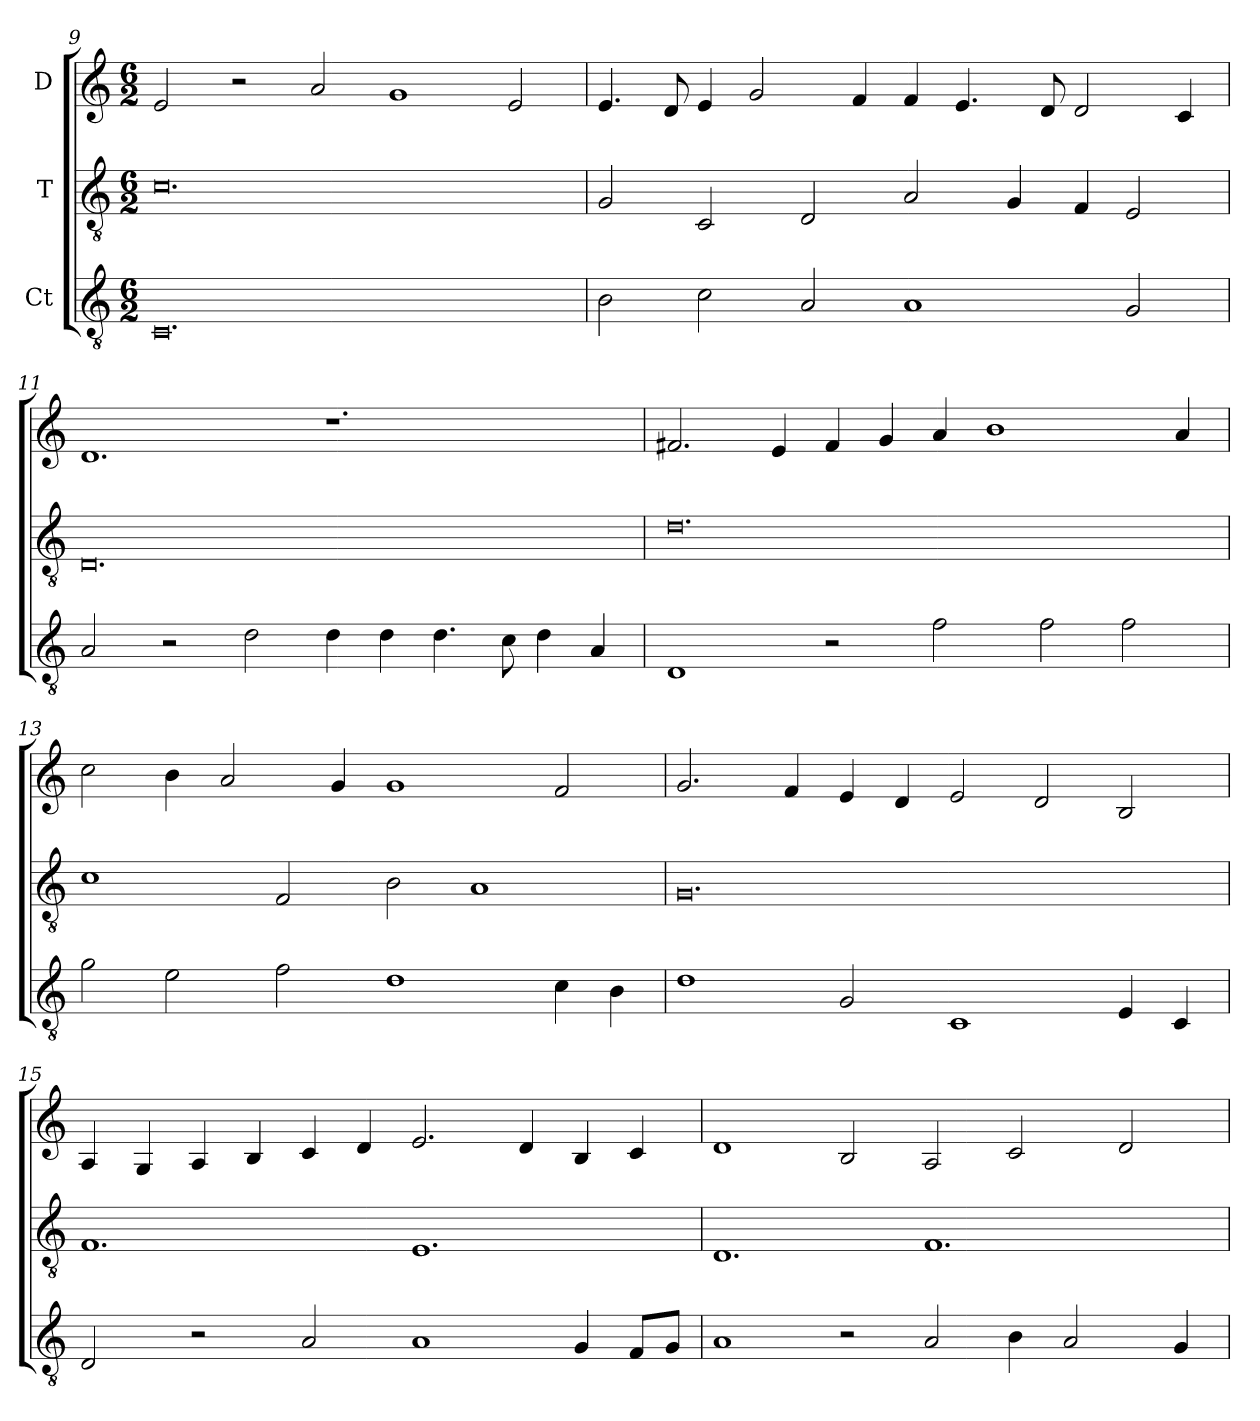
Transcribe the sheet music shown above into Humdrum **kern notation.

**kern	**kern	**kern
*part3	*part2	*part1
*staff3	*staff2	*staff1
*I"Ct	*I"T	*I"D
*clefGv2	*clefGv2	*clefG2
*ITrd7c12	*ITrd7c12	*
*k[]	*k[]	*k[]
*C:	*C:	*C:
*M6/2	*M6/2	*M6/2
=9	=9	=9
0.CCi/	0.Ci\	2ei/
.	.	2r
.	.	2ai/
.	.	1gi/
.	.	2ei/
=10	=10	=10
2BBi\	2GGi/	4.ei/
.	.	8di/
2Ci\	2CCi/	4ei/
.	.	2gi/
2AAi/	2DDi/	.
.	.	4fi/
1AAi/	2AAi/	4fi/
.	.	4.ei/
.	4GGi/	.
.	.	8di/
.	4FFi/	2di/
2GGi/	2EEi/	.
.	.	4ci/
=11	=11	=11
2AAi/	0.DDi/	1.di/
2r	.	.
2Di\	.	.
4Di\	.	1.r
4Di\	.	.
4.Di\	.	.
8Ci\	.	.
4Di\	.	.
4AAi/	.	.
!!LO:LB:g=z
=12	=12	=12
1DDi/	0.Di\	2.f#Xi/
.	.	4ei/
2r	.	4f#i/
.	.	4gi/
2Fi\	.	4ai/
.	.	1bi/
2Fi\	.	.
2Fi\	.	.
.	.	4ai/
=13	=13	=13
2Gi\	1Ci\	2cci\
2Ei\	.	4bi\
.	.	2ai/
2Fi\	2FFi/	.
.	.	4gi/
1Di\	2BBi\	1gi/
.	1AAi/	.
4Ci\	.	2fi/
4BBi\	.	.
=14	=14	=14
1Di\	0.GGi/	2.gi/
.	.	4fi/
2GGi/	.	4ei/
.	.	4di/
1CCi/	.	2ei/
.	.	2di/
4EEi/	.	2Bi/
4CCi/	.	.
=15	=15	=15
2DDi/	1.FFi/	4Ai/
.	.	4Gi/
2r	.	4Ai/
.	.	4Bi/
2AAi/	.	4ci/
.	.	4di/
1AAi/	1.EEi/	2.ei/
.	.	4di/
4GGi/	.	4Bi/
8FFi/L	.	4ci/
8GGi/J	.	.
!!LO:LB:g=z
=16	=16	=16
1AAi/	1.DDi/	1di/
2r	.	2Bi/
2AAi/	1.FFi/	2Ai/
4BBi\	.	2ci/
2AAi/	.	.
.	.	2di/
4GGi/	.	.
=	=	=
*-	*-	*-
